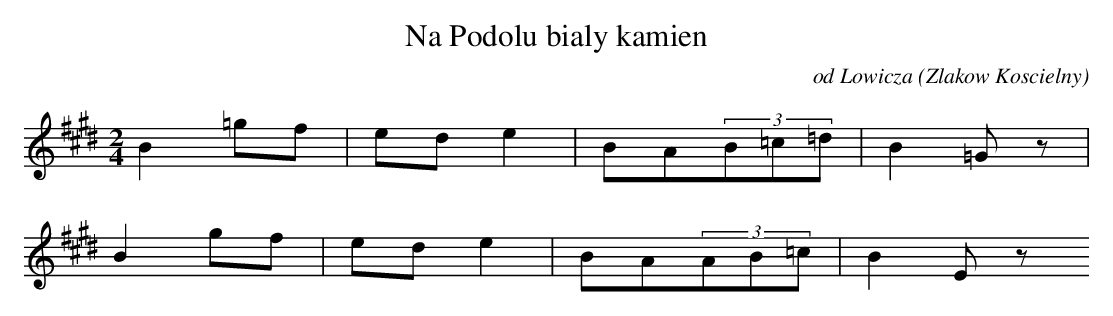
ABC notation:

X:1
T: Na Podolu bialy kamien
O: od Lowicza (Zlakow Koscielny)
M: 2/4
L: 1/8
K: E
B2=gf | ede2 | BA(3B=c=d | B2=Gz |
B2gf | ede2 | BA(3AB=c | B2Ez
